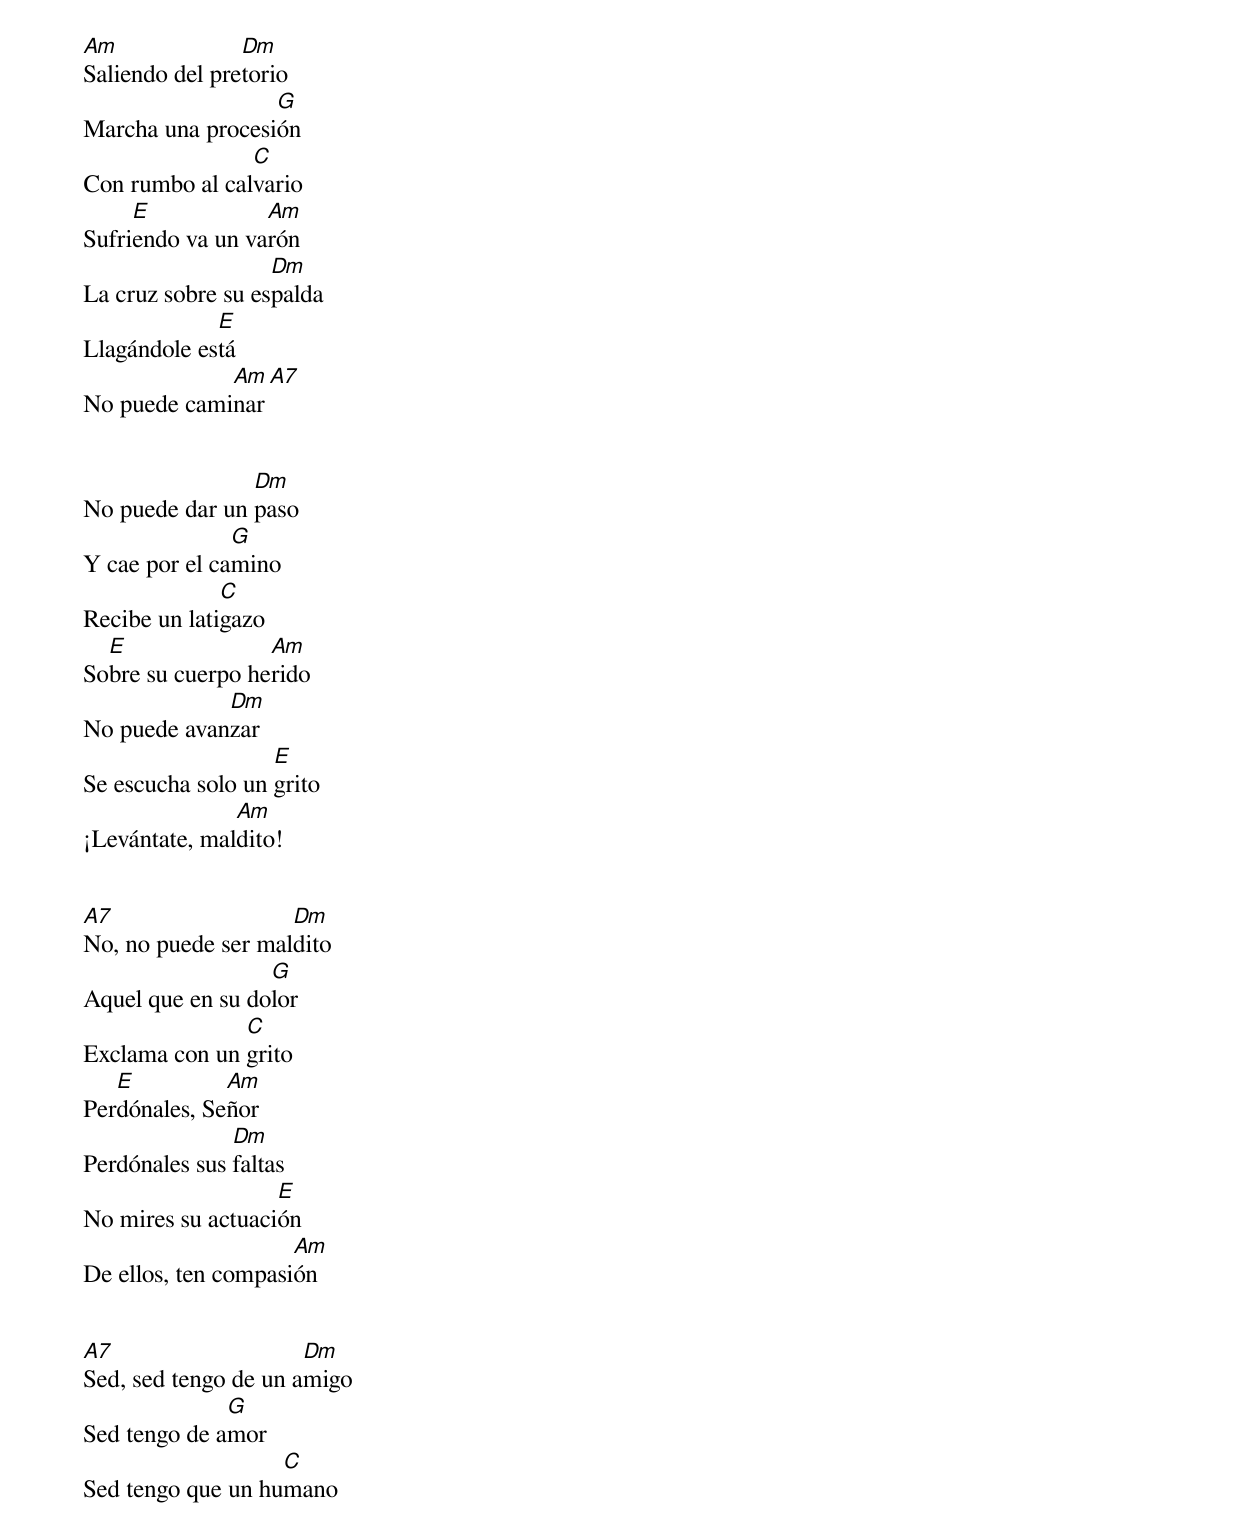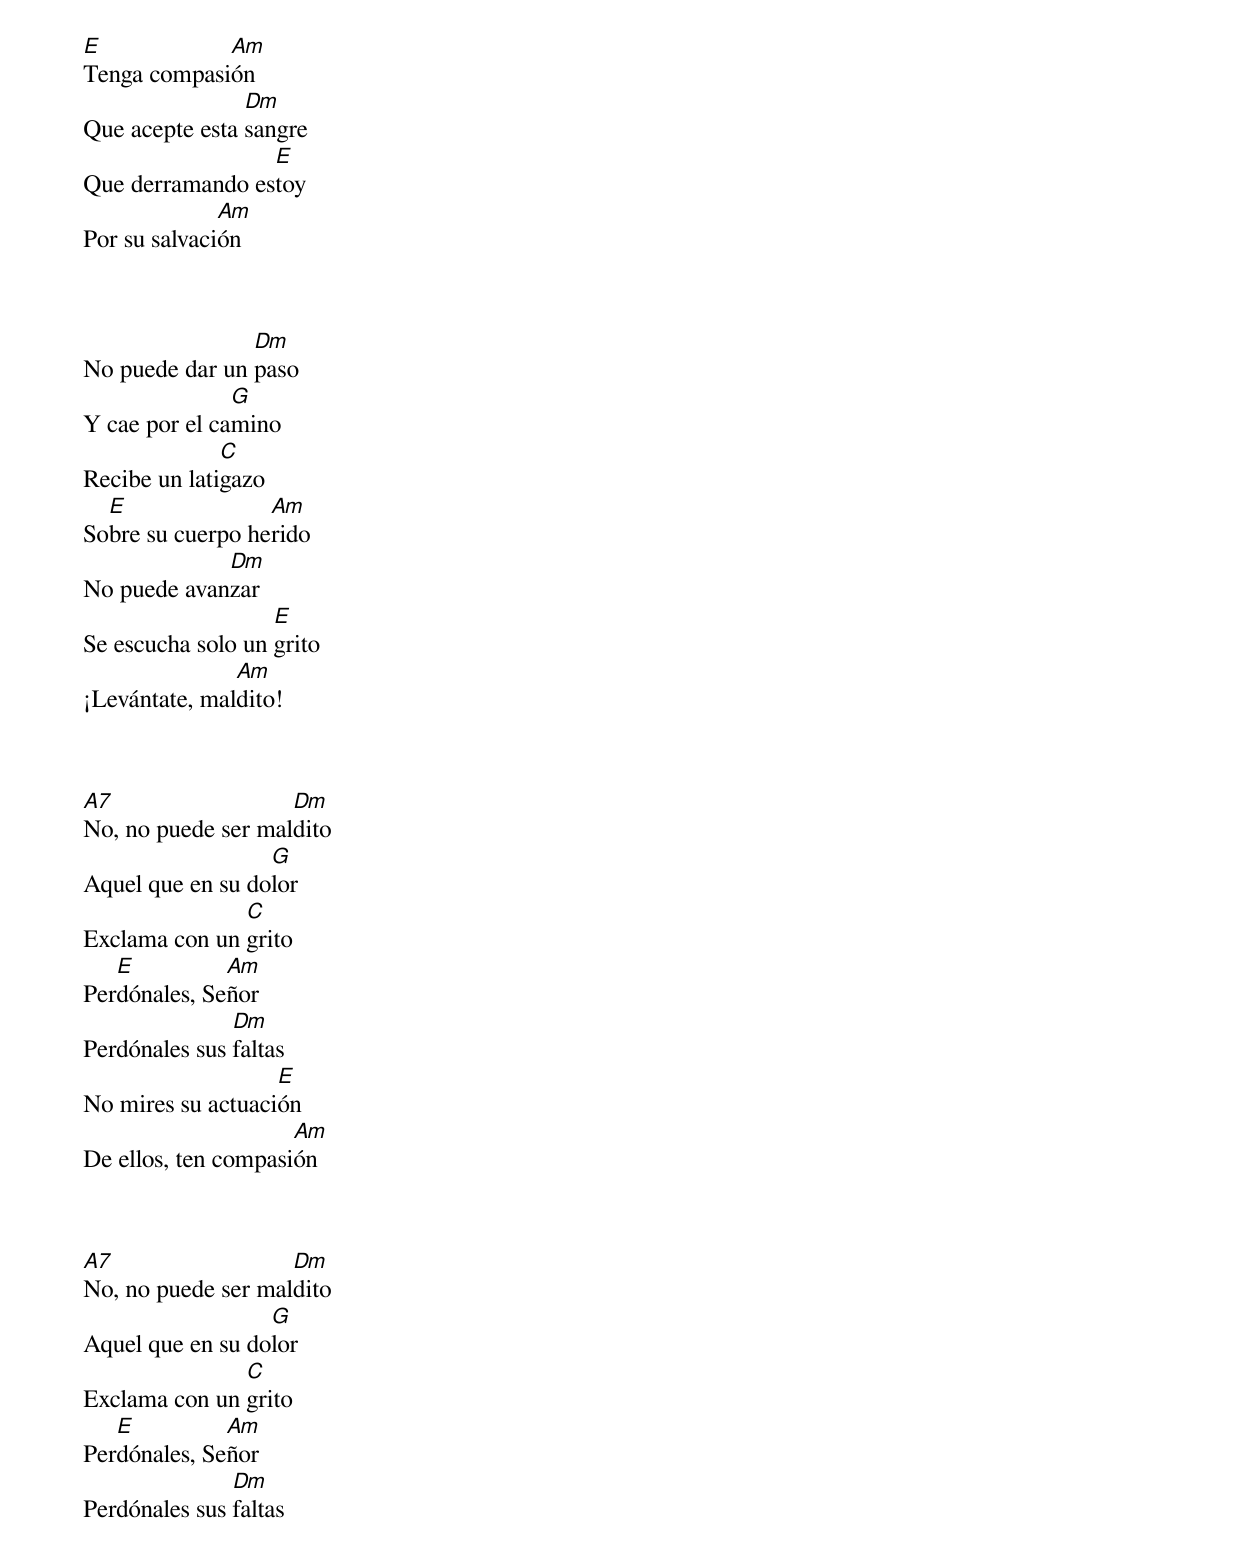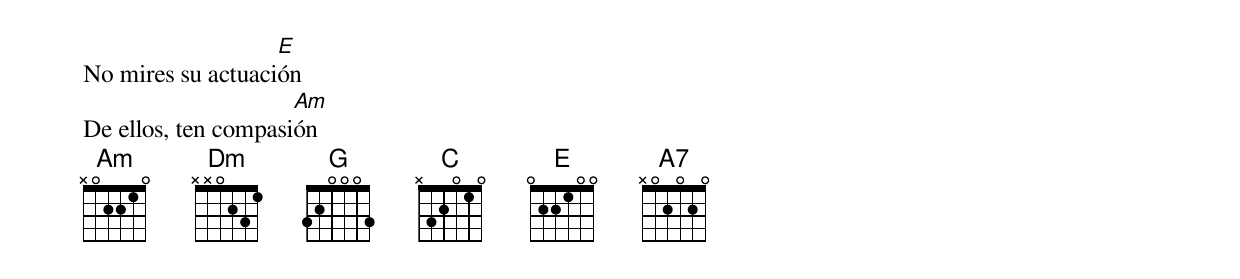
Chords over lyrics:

Am              Dm
Saliendo del pretorio
                  G
Marcha una procesión
                C
Con rumbo al calvario
     E            Am
Sufriendo va un varón
                   Dm
La cruz sobre su espalda
             E
Llagándole está
             Am   A7
No puede caminar


                Dm
No puede dar un paso
               G
Y cae por el camino
              C
Recibe un latigazo
  E               Am
Sobre su cuerpo herido
             Dm
No puede avanzar
                   E
Se escucha solo un grito
               Am
¡Levántate, maldito!


A7                  Dm
No, no puede ser maldito
                  G
Aquel que en su dolor
               C
Exclama con un grito
   E          Am
Perdónales, Señor
               Dm
Perdónales sus faltas
                   E
No mires su actuación
                     Am
De ellos, ten compasión


A7                    Dm
Sed, sed tengo de un amigo
              G
Sed tengo de amor
                   C
Sed tengo que un humano
E            Am
Tenga compasión
                Dm
Que acepte esta sangre
                 E
Que derramando estoy
              Am
Por su salvación



                Dm
No puede dar un paso
               G
Y cae por el camino
              C
Recibe un latigazo
  E               Am
Sobre su cuerpo herido
             Dm
No puede avanzar
                   E
Se escucha solo un grito
               Am
¡Levántate, maldito!



A7                  Dm
No, no puede ser maldito
                  G
Aquel que en su dolor
               C
Exclama con un grito
   E          Am
Perdónales, Señor
               Dm
Perdónales sus faltas
                   E
No mires su actuación
                     Am
De ellos, ten compasión



A7                  Dm
No, no puede ser maldito
                  G
Aquel que en su dolor
               C
Exclama con un grito
   E          Am
Perdónales, Señor
               Dm
Perdónales sus faltas
                   E
No mires su actuación
                     Am
De ellos, ten compasión
